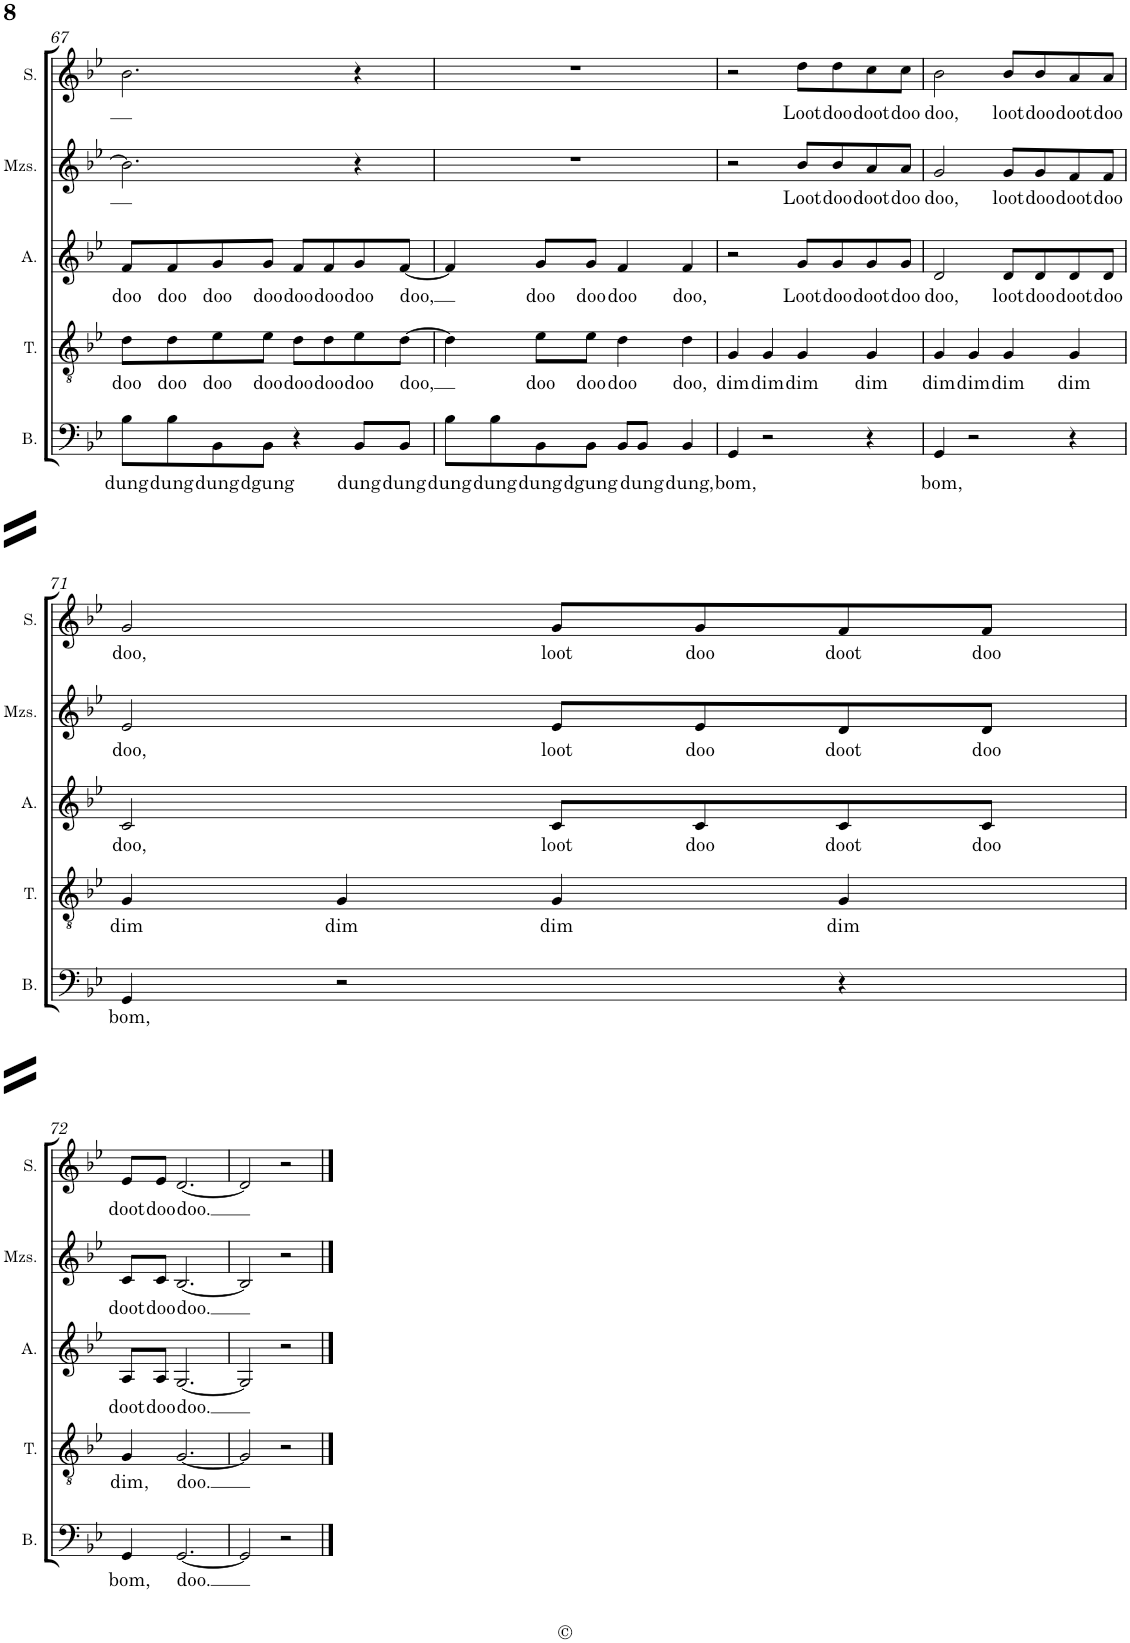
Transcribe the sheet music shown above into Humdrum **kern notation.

**kern	**text	**kern	**text	**kern	**text	**kern	**text	**kern	**text
*part5	*part5	*part4	*part4	*part3	*part3	*part2	*part2	*part1	*part1
*staff5	*staff5	*staff4	*staff4	*staff3	*staff3	*staff2	*staff2	*staff1	*staff1
*I"Bass	*	*I"Tenor	*	*I"Alto	*	*I"Mezzosopran	*	*I"Soprano	*
*I'B.	*	*I'T.	*	*I'A.	*	*I'Mzs.	*	*I'S.	*
!!LO:PB:g=z
*clefF4	*	*clefGv2	*	*clefG2	*	*clefG2	*	*clefG2	*
*k[b-e-]	*	*k[b-e-]	*	*k[b-e-]	*	*k[b-e-]	*	*k[b-e-]	*
*M4/4	*	*M4/4	*	*M4/4	*	*M4/4	*	*M4/4	*
*met(c)	*	*met(c)	*	*met(c)	*	*met(c)	*	*met(c)	*
=67	=67	=67	=67	=67	=67	=67	=67	=67	=67
!	!LO:LY:b	!	!LO:LY:b	!	!LO:LY:b	!	!	!	!
8B-\L	dung	8d\L	doo	8f/L	doo	2.b-\]	.	2.b-\	.
!	!LO:LY:b	!	!LO:LY:b	!	!LO:LY:b	!	!	!	!
8B-\	dung	8d\	doo	8f/	doo	.	.	.	.
!	!LO:LY:b	!	!LO:LY:b	!	!LO:LY:b	!	!	!	!
8BB-\	dung	8e-\	doo	8g/	doo	.	.	.	.
!	!LO:LY:b	!	!LO:LY:b	!	!LO:LY:b	!	!	!	!
8BB-\J	dgung	8e-\J	doo	8g/J	doo	.	.	.	.
!	!	!	!LO:LY:b	!	!LO:LY:b	!	!	!	!
4r	.	8d\L	doo	8f/L	doo	.	.	.	.
!	!	!	!LO:LY:b	!	!LO:LY:b	!	!	!	!
.	.	8d\	doo	8f/	doo	.	.	.	.
!	!LO:LY:b	!	!LO:LY:b	!	!LO:LY:b	!	!	!	!
8BB-/L	dung	8e-\	doo	8g/	doo	4r	.	4r	.
!	!LO:LY:b	!	!LO:LY:b	!	!LO:LY:b	!	!	!	!
8BB-/J	dung	[8d\J	doo,	[8f/J	doo,	.	.	.	.
=68	=68	=68	=68	=68	=68	=68	=68	=68	=68
!	!LO:LY:b	!	!	!	!	!	!	!	!
8B-\L	dung	4d\]	.	4f/]	.	1r	.	1r	.
!	!LO:LY:b	!	!	!	!	!	!	!	!
8B-\	dung	.	.	.	.	.	.	.	.
!	!LO:LY:b	!	!LO:LY:b	!	!LO:LY:b	!	!	!	!
8BB-\	dung	8e-\L	doo	8g/L	doo	.	.	.	.
!	!LO:LY:b	!	!LO:LY:b	!	!LO:LY:b	!	!	!	!
8BB-\J	dgung	8e-\J	doo	8g/J	doo	.	.	.	.
!	!	!	!LO:LY:b	!	!LO:LY:b	!	!	!	!
8BB-/L	.	4d\	doo	4f/	doo	.	.	.	.
!	!LO:LY:b	!	!	!	!	!	!	!	!
8BB-/J	dung	.	.	.	.	.	.	.	.
!	!LO:LY:b	!	!LO:LY:b	!	!LO:LY:b	!	!	!	!
4BB-/	dung,	4d\	doo,	4f/	doo,	.	.	.	.
=69	=69	=69	=69	=69	=69	=69	=69	=69	=69
!	!LO:LY:b	!	!LO:LY:b	!	!	!	!	!	!
4GG/	bom,	4G/	dim	2r	.	2r	.	2r	.
!	!	!	!LO:LY:b	!	!	!	!	!	!
2r	.	4G/	dim	.	.	.	.	.	.
!	!	!	!LO:LY:b	!	!LO:LY:b	!	!LO:LY:b	!	!LO:LY:b
.	.	4G/	dim	8g/L	Loot	8b-/L	Loot	8dd\L	Loot
!	!	!	!	!	!LO:LY:b	!	!LO:LY:b	!	!LO:LY:b
.	.	.	.	8g/	doo	8b-/	doo	8dd\	doo
!	!	!	!LO:LY:b	!	!LO:LY:b	!	!LO:LY:b	!	!LO:LY:b
4r	.	4G/	dim	8g/	doot	8a/	doot	8cc\	doot
!	!	!	!	!	!LO:LY:b	!	!LO:LY:b	!	!LO:LY:b
.	.	.	.	8g/J	doo	8a/J	doo	8cc\J	doo
=70	=70	=70	=70	=70	=70	=70	=70	=70	=70
!	!LO:LY:b	!	!LO:LY:b	!	!LO:LY:b	!	!LO:LY:b	!	!LO:LY:b
4GG/	bom,	4G/	dim	2d/	doo,	2g/	doo,	2b-\	doo,
!	!	!	!LO:LY:b	!	!	!	!	!	!
2r	.	4G/	dim	.	.	.	.	.	.
!	!	!	!LO:LY:b	!	!LO:LY:b	!	!LO:LY:b	!	!LO:LY:b
.	.	4G/	dim	8d/L	loot	8g/L	loot	8b-/L	loot
!	!	!	!	!	!LO:LY:b	!	!LO:LY:b	!	!LO:LY:b
.	.	.	.	8d/	doo	8g/	doo	8b-/	doo
!	!	!	!LO:LY:b	!	!LO:LY:b	!	!LO:LY:b	!	!LO:LY:b
4r	.	4G/	dim	8d/	doot	8f/	doot	8a/	doot
!	!	!	!	!	!LO:LY:b	!	!LO:LY:b	!	!LO:LY:b
.	.	.	.	8d/J	doo	8f/J	doo	8a/J	doo
!!LO:LB:g=z
=71	=71	=71	=71	=71	=71	=71	=71	=71	=71
!	!LO:LY:b	!	!LO:LY:b	!	!LO:LY:b	!	!LO:LY:b	!	!LO:LY:b
4GG/	bom,	4G/	dim	2c/	doo,	2e-/	doo,	2g/	doo,
!	!	!	!LO:LY:b	!	!	!	!	!	!
2r	.	4G/	dim	.	.	.	.	.	.
!	!	!	!LO:LY:b	!	!LO:LY:b	!	!LO:LY:b	!	!LO:LY:b
.	.	4G/	dim	8c/L	loot	8e-/L	loot	8g/L	loot
!	!	!	!	!	!LO:LY:b	!	!LO:LY:b	!	!LO:LY:b
.	.	.	.	8c/	doo	8e-/	doo	8g/	doo
!	!	!	!LO:LY:b	!	!LO:LY:b	!	!LO:LY:b	!	!LO:LY:b
4r	.	4G/	dim	8c/	doot	8d/	doot	8f/	doot
!	!	!	!	!	!LO:LY:b	!	!LO:LY:b	!	!LO:LY:b
.	.	.	.	8c/J	doo	8d/J	doo	8f/J	doo
!!LO:LB:g=z
=72	=72	=72	=72	=72	=72	=72	=72	=72	=72
!	!LO:LY:b	!	!LO:LY:b	!	!LO:LY:b	!	!LO:LY:b	!	!LO:LY:b
4GG/	bom,	4G/	dim,	8A/L	doot	8c/L	doot	8e-/L	doot
!	!	!	!	!	!LO:LY:b	!	!LO:LY:b	!	!LO:LY:b
.	.	.	.	8A/J	doo	8c/J	doo	8e-/J	doo
!	!LO:LY:b	!	!LO:LY:b	!	!LO:LY:b	!	!LO:LY:b	!	!LO:LY:b
[2.GG/	doo.	[2.G/	doo.	[2.G/	doo.	[2.B-/	doo.	[2.d/	doo.
=73	=73	=73	=73	=73	=73	=73	=73	=73	=73
2GG/]	.	2G/]	.	2G/]	.	2B-/]	.	2d/]	.
2r	.	2r	.	2r	.	2r	.	2r	.
==	==	==	==	==	==	==	==	==	==
*-	*-	*-	*-	*-	*-	*-	*-	*-	*-
